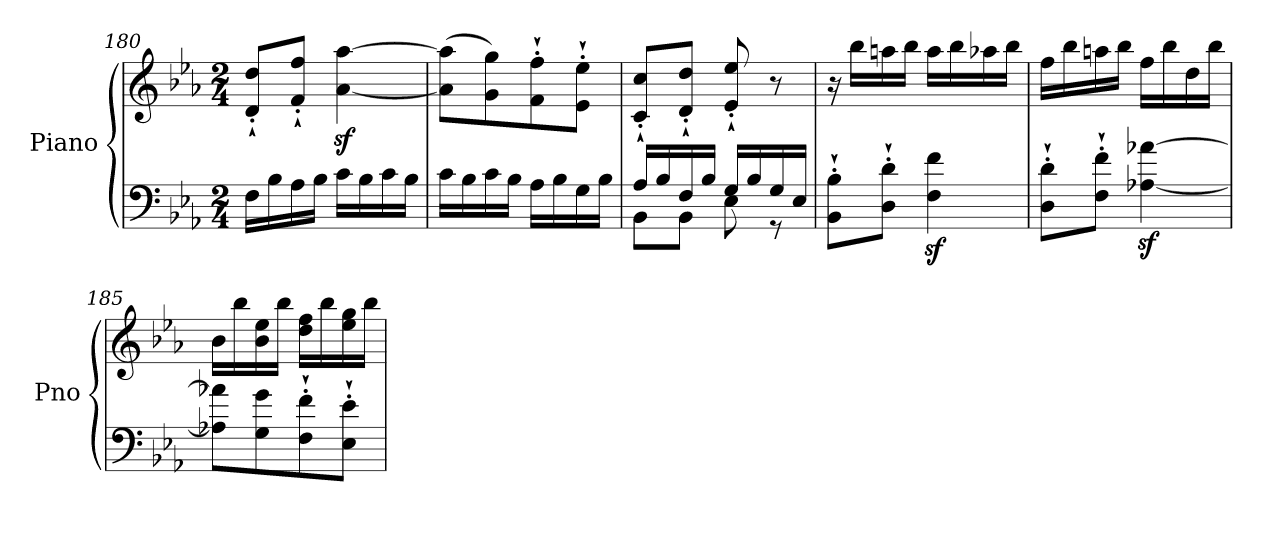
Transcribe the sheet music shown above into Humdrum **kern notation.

**kern	**kern
*part1	*part1
*staff2	*staff1
*I"Piano	*
*I'Pno	*
*clefF4	*clefG2
*k[b-e-a-]	*k[b-e-a-]
*M2/4	*M2/4
=180	=180
16F\LL	8d/`' 8dd/`'L
16B-\	.
16A-\	8f/`' 8ff/`'J
16B-\JJ	.
16c\LL	[4a-\z< [4aa-\z<
16B-\	.
16c\	.
16B-\JJ	.
=181	=181
16c\LL	(8a-\] 8aa-\]L
16B-\	.
16c\	8g\ 8gg\)
16B-\JJ	.
16A-\LL	8f\`' 8ff\`'
16B-\	.
16G\	8e-\`' 8ee-\`'J
16B-\JJ	.
=182	=182
*^	*
16A-/LL	8BB-\L	8c/`' 8cc/`'L
16B-/	.	.
16F/	8BB-\J	8d/`' 8dd/`'J
16B-/JJ	.	.
16G/LL	8E-\	8e-/`' 8ee-/`'
16B-/	.	.
16G/	8r	8r
16E-/JJ	.	.
*v	*v	*
!!LO:LB:g=z
=183	=183
8BB-\`' 8B-\`'L	16r
.	16bb-\LL
8D\`' 8d\`'J	16aan\
.	16bb-\JJ
4F\z< 4f\z<	16aa\LL
.	16bb-\
.	16aa-X\
.	16bb-\JJ
!!LO:LB:g=z
=184	=184
8D\`' 8d\`'L	16ff\LL
.	16bb-\
8F\`' 8f\`'J	16aan\
.	16bb-\JJ
[4A-X\z< [4a-X\z<	16ff\LL
.	16bb-\
.	16dd\
.	16bb-\JJ
=185	=185
8A-X\] 8a-X\]L	16b-\LL
.	16bb-\
8G\ 8g\	16b-\ 16ee-\
.	16bb-\JJ
8F\`' 8f\`'	16dd\ 16ff\LL
.	16bb-\
8E-\`' 8e-\`'J	16ee-\ 16gg\
.	16bb-\JJ
=	=
*-	*-
